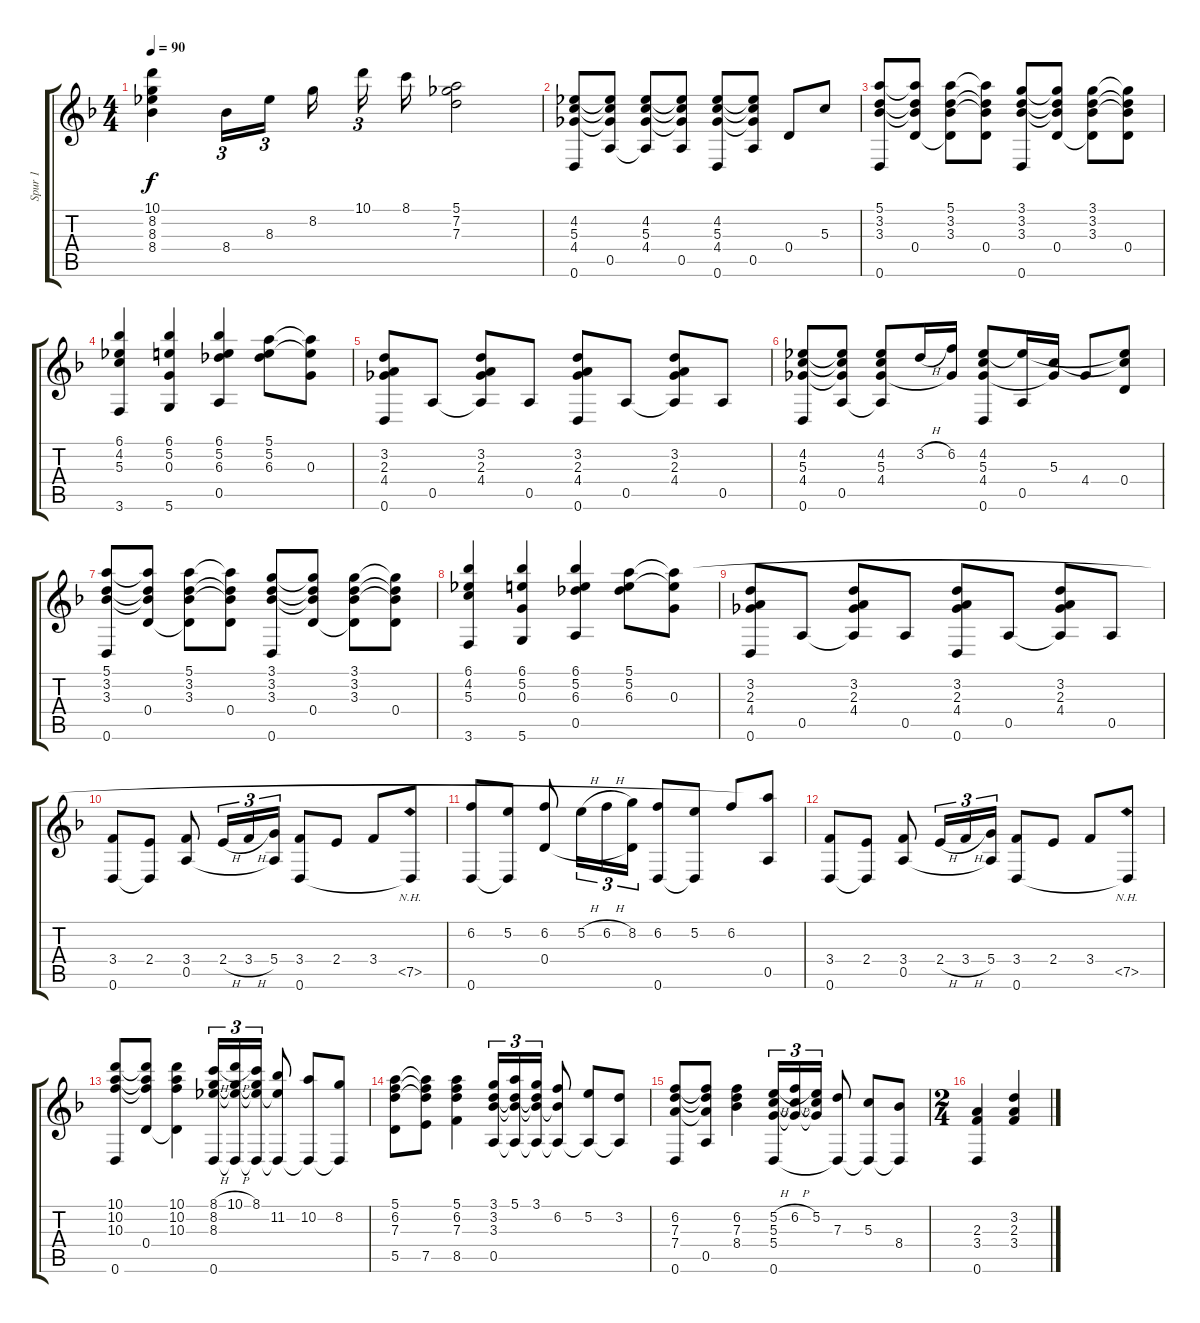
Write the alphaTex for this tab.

\track ("Spur 1" "Spur 1") {instrument electricguitarjazz}
\staff {score tabs}
\tuning (E4 B3 G3 D3 A2 D2) {hide}
\ts (4 4)
\tempo 90
\clef g2
\ks f
(10.1 8.2 8.3 8.4).4{dy f} 8.4.16{tu (3 2)} 8.3.16{tu (3 2) beam splitsecondary} 8.2.16{beam splitsecondary} 10.1.16{tu (3 2)} 8.1.16 (5.1 7.2 7.3).2 |
(4.2 5.3 4.4 0.6).8 (4.2{t} 5.3{t} 4.4{t} 0.5).8 (4.2 5.3 4.4 0.5{t}).8 (4.2{t} 5.3{t} 4.4{t} 0.5).8 (4.2 5.3 4.4 0.6).8 (4.2{t} 5.3{t} 4.4{t} 0.5).8 0.4.8 5.3.8 |
(5.1 3.2 3.3 0.6).8 (5.1{t} 3.2{t} 3.3{t} 0.4).8 (5.1 3.2 3.3 0.4{t}).8 (5.1{t} 3.2{t} 3.3{t} 0.4).8 (3.1 3.2 3.3 0.6).8 (3.1{t} 3.2{t} 3.3{t} 0.4).8 (3.1 3.2 3.3 0.4{t}).8 (3.1{t} 3.2{t} 3.3{t} 0.4).8 |
(6.1 4.2 5.3 3.6).4 (6.1 5.2 0.3 5.6).4 (6.1 5.2 6.3 0.5).4 (5.1 5.2 6.3).8 (5.1{t} 5.2{t} 0.3).8 |
(3.2 2.3 4.4 0.6).8 0.5.8 (3.2 2.3 4.4 0.5{t}).8 0.5.8 (3.2 2.3 4.4 0.6).8 0.5.8 (3.2 2.3 4.4 0.5{t}).8 0.5.8 |
(4.2 5.3 4.4 0.6).8 (4.2{t} 5.3{t} 4.4{t} 0.5).8 (4.2 5.3 4.4 0.5{t}).8 3.2{h}.16 (6.2 4.4{t}).16 (4.2 5.3 4.4 0.6).8 (4.2{t} 0.5).16 (5.3 4.4{t}).16 4.4.8 (4.2{t} 5.3{t} 0.4).8 |
(5.1 3.2 3.3 0.6).8 (5.1{t} 3.2{t} 3.3{t} 0.4).8 (5.1 3.2 3.3 0.4{t}).8 (5.1{t} 3.2{t} 3.3{t} 0.4).8 (3.1 3.2 3.3 0.6).8 (3.1{t} 3.2{t} 3.3{t} 0.4).8 (3.1 3.2 3.3 0.4{t}).8 (3.1{t} 3.2{t} 3.3{t} 0.4).8 |
(6.1 4.2 5.3 3.6).4 (6.1 5.2 0.3 5.6).4 (6.1 5.2 6.3 0.5).4 (5.1 5.2 6.3).8 (5.1{t} 5.2{t} 0.3).8 |
(3.2 2.3 4.4 0.6).8 0.5.8 (3.2 2.3 4.4 0.5{t}).8 0.5.8 (3.2 2.3 4.4 0.6).8 0.5.8 (3.2 2.3 4.4 0.5{t}).8 0.5.8 |
(3.4 0.6).8 (2.4 0.6{t}).8 (3.4 0.5).8 2.4{h}.16{tu (3 2)} 3.4{h}.16{tu (3 2)} (5.4 0.5{t}).16{tu (3 2)} (3.4 0.6).8 2.4.8 3.4.8 (7.5{nh} 0.6{t}).8 |
(6.2 0.6).8 (5.2 0.6{t}).8 (6.2 0.4).8 5.2{h}.16{tu (3 2)} 6.2{h}.16{tu (3 2)} (8.2 0.4{t}).16{tu (3 2)} (6.2 0.6).8 (5.2 0.6{t}).8 6.2.8 (5.1{t} 0.5).8 |
(3.4 0.6).8 (2.4 0.6{t}).8 (3.4 0.5).8 2.4{h}.16{tu (3 2)} 3.4{h}.16{tu (3 2)} (5.4 0.5{t}).16{tu (3 2)} (3.4 0.6).8 2.4.8 3.4.8 (7.5{nh} 0.6{t}).8 |
(10.1 10.2 10.3 0.6).8 (10.1{t} 10.2{t} 10.3{t} 0.4).8 (10.1 10.2 10.3 0.4{t}).4 (8.1{h} 8.2 8.3 0.6).16{tu (3 2)} (10.1{h} 8.2{t} 8.3{t} 0.6{t}).16{tu (3 2)} (8.1 8.2{t} 8.3{t} 0.6{t}).16{tu (3 2)} (11.2 8.3{t} 0.6{t}).8 (10.2 0.6{t}).8 (8.2 0.6{t}).8 |
(5.1 6.2 7.3 5.5).8 (5.1{t} 6.2{t} 7.3{t} 7.5).8 (5.1 6.2 7.3 8.5).4 (3.1 3.2 3.3 0.5).16{tu (3 2)} (5.1 3.2{t} 3.3{t} 0.5{t}).16{tu (3 2)} (3.1 3.2{t} 3.3{t} 0.5{t}).16{tu (3 2)} (6.2 3.3{t} 0.5{t}).8 (5.2 0.5{t}).8 (3.2 0.5{t}).8 |
(6.2 7.3 7.4 0.6).8 (6.2{t} 7.3{t} 7.4{t} 0.5).8 (6.2 7.3 8.4).4 (5.2{h} 5.3 5.4 0.6).16{tu (3 2)} (6.2{h} 5.3{t} 5.4{t}).16{tu (3 2)} (5.2 5.3{t} 5.4{t}).16{tu (3 2)} (7.3 0.6{t}).8 (5.3 0.6{t}).8 (8.4 0.6{t}).8 |
\ts (2 4)
(2.3 3.4 0.6).4 (3.2 2.3 3.4).4
